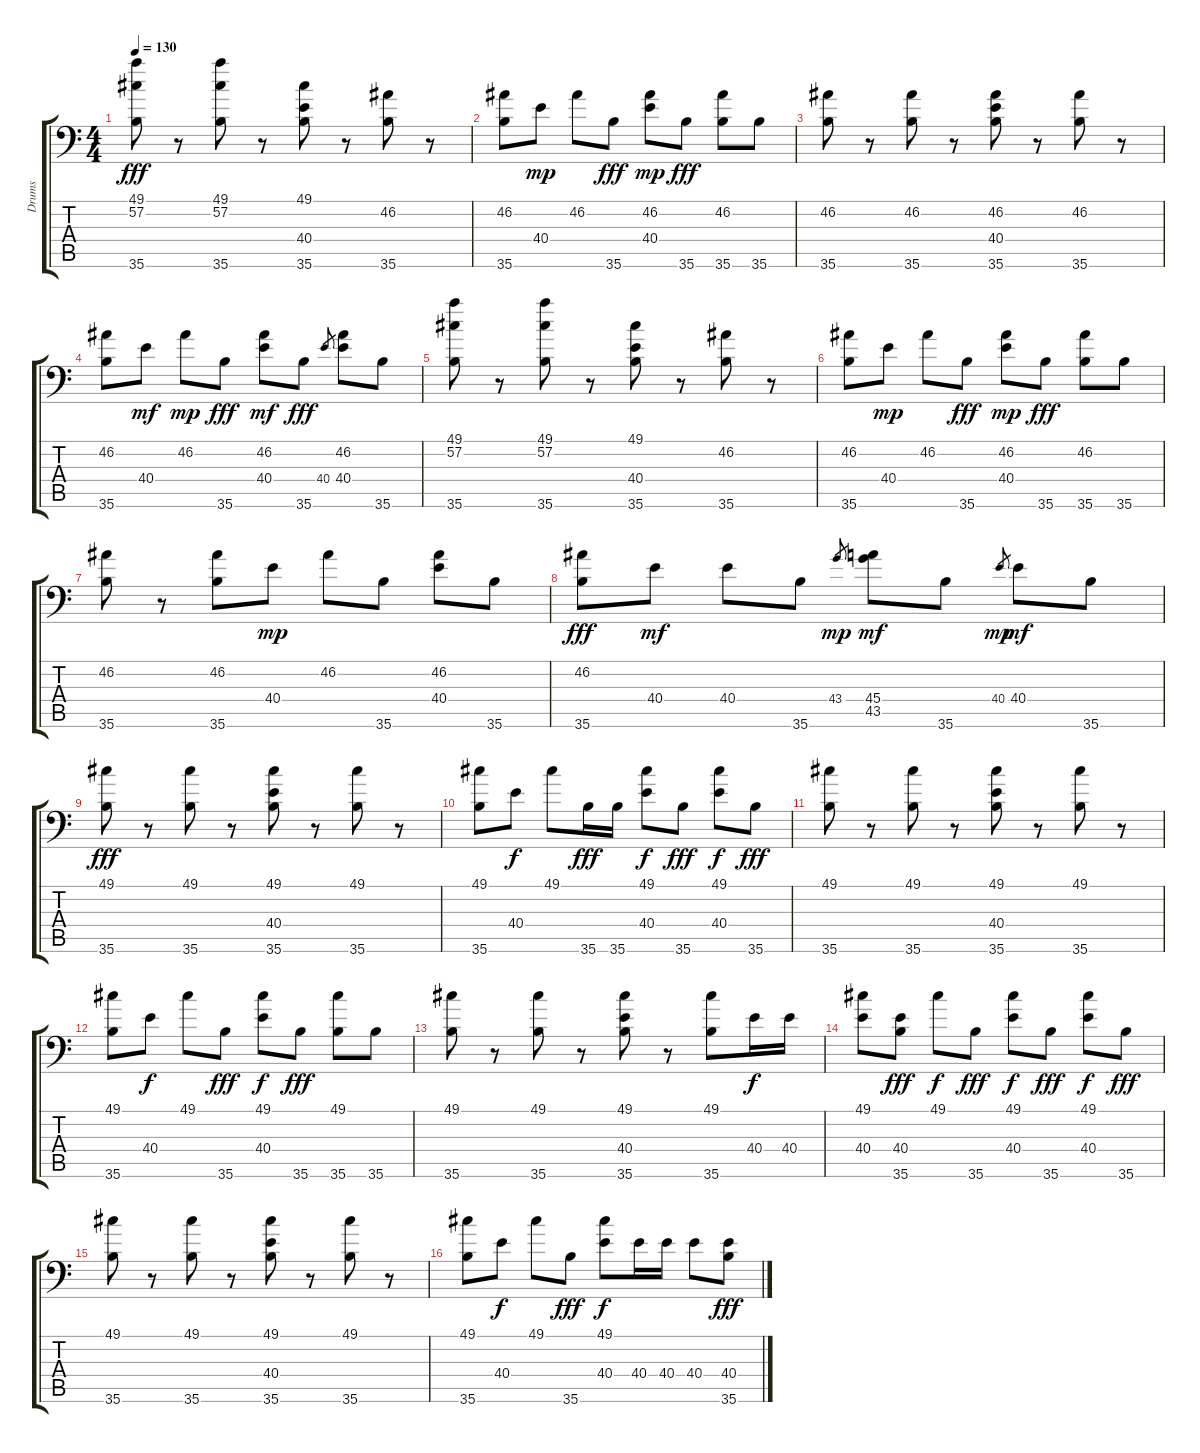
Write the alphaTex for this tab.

\track ("Drums" "Drums") {instrument acousticgrandpiano}
\staff {score tabs}
\tuning (C-1 C-1 C-1 C-1 C-1 C-1) {hide}
\ts (4 4)
\tempo 130
\clef f4
\ks c
(49.1 57.2 35.6).8{dy fff} r.8 (49.1 57.2 35.6).8 r.8 (49.1 40.4 35.6).8 r.8 (46.2 35.6).8 r.8 |
(46.2 35.6).8 40.4.8{dy mp} 46.2.8 35.6.8{dy fff} (46.2 40.4).8{dy mp} 35.6.8{dy fff} (46.2 35.6).8 35.6.8 |
(46.2 35.6).8 r.8 (46.2 35.6).8 r.8 (46.2 40.4 35.6).8 r.8 (46.2 35.6).8 r.8 |
(46.2 35.6).8 40.4.8{dy mf} 46.2.8{dy mp} 35.6.8{dy fff} (46.2 40.4).8{dy mf} 35.6.8{dy fff} 40.4.8{gr} (46.2 40.4).8 35.6.8 |
(49.1 57.2 35.6).8 r.8 (49.1 57.2 35.6).8 r.8 (49.1 40.4 35.6).8 r.8 (46.2 35.6).8 r.8 |
(46.2 35.6).8 40.4.8{dy mp} 46.2.8 35.6.8{dy fff} (46.2 40.4).8{dy mp} 35.6.8{dy fff} (46.2 35.6).8 35.6.8 |
(46.2 35.6).8 r.8 (46.2 35.6).8 40.4.8{dy mp} 46.2.8 35.6.8 (46.2 40.4).8 35.6.8 |
(46.2 35.6).8{dy fff} 40.4.8{dy mf} 40.4.8 35.6.8 43.4.8{gr dy mp} (45.4 43.5).8{dy mf} 35.6.8 40.4.8{gr dy mp} 40.4.8{dy mf} 35.6.8 |
(49.1 35.6).8{dy fff} r.8 (49.1 35.6).8 r.8 (49.1 40.4 35.6).8 r.8 (49.1 35.6).8 r.8 |
(49.1 35.6).8 40.4.8{dy f} 49.1.8 35.6.16{dy fff} 35.6.16 (49.1 40.4).8{dy f} 35.6.8{dy fff} (49.1 40.4).8{dy f} 35.6.8{dy fff} |
(49.1 35.6).8 r.8 (49.1 35.6).8 r.8 (49.1 40.4 35.6).8 r.8 (49.1 35.6).8 r.8 |
(49.1 35.6).8 40.4.8{dy f} 49.1.8 35.6.8{dy fff} (49.1 40.4).8{dy f} 35.6.8{dy fff} (49.1 35.6).8 35.6.8 |
(49.1 35.6).8 r.8 (49.1 35.6).8 r.8 (49.1 40.4 35.6).8 r.8 (49.1 35.6).8 40.4.16{dy f} 40.4.16 |
(49.1 40.4).8 (40.4 35.6).8{dy fff} 49.1.8{dy f} 35.6.8{dy fff} (49.1 40.4).8{dy f} 35.6.8{dy fff} (49.1 40.4).8{dy f} 35.6.8{dy fff} |
(49.1 35.6).8 r.8 (49.1 35.6).8 r.8 (49.1 40.4 35.6).8 r.8 (49.1 35.6).8 r.8 |
(49.1 35.6).8 40.4.8{dy f} 49.1.8 35.6.8{dy fff} (49.1 40.4).8{dy f} 40.4.16 40.4.16 40.4.8 (40.4 35.6).8{dy fff}
